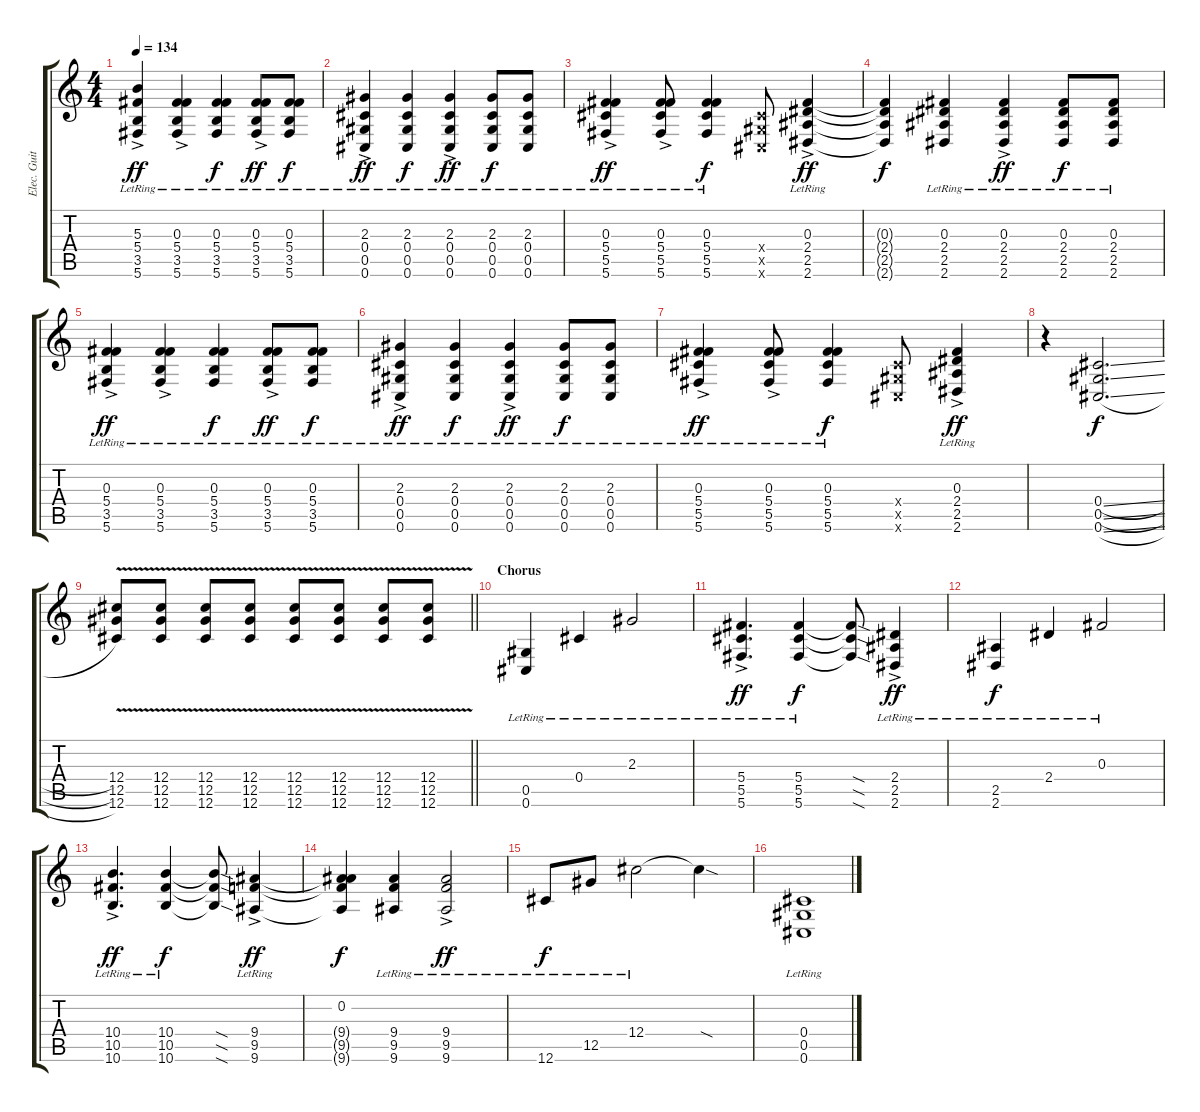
\track ("Elec. Guitar - Rhythm (Mike Turner)" "Elec. Guit") {instrument overdrivenguitar}
\staff {score tabs}
\tuning (Eb4 Bb3 Gb3 Db3 Ab2 Db2) {hide}
\ts (4 4)
\tempo 134
\clef g2
\ks c
(5.3{lr} 5.4{ac lr} 3.5{ac lr} 5.6{ac lr}).4{dy ff} (0.3{lr} 5.4{ac lr} 3.5{ac lr} 5.6{ac lr}).4 (0.3{lr} 5.4{lr} 3.5{lr} 5.6{lr}).4{dy f} (0.3{lr} 5.4{ac lr} 3.5{ac lr} 5.6{ac lr}).8{dy ff} (0.3{lr} 5.4{lr} 3.5{lr} 5.6{lr}).8{dy f} |
(2.3{lr} 0.4{ac lr} 0.5{ac lr} 0.6{ac lr}).4{dy ff} (2.3{lr} 0.4{lr} 0.5{lr} 0.6{lr}).4{dy f} (2.3{lr} 0.4{ac lr} 0.5{ac lr} 0.6{ac lr}).4{dy ff} (2.3{lr} 0.4{lr} 0.5{lr} 0.6{lr}).8{dy f} (2.3{lr} 0.4{lr} 0.5{lr} 0.6{lr}).8 |
(0.3{lr} 5.4{ac lr} 5.5{ac lr} 5.6{ac lr}).4{dy ff} (0.3{lr} 5.4{ac lr} 5.5{ac lr} 5.6{ac lr}).8 (0.3{lr} 5.4{lr} 5.5{lr} 5.6{lr}).4{dy f} (0.4{x} 0.5{x} 0.6{x}).8 (0.3{lr} 2.4{ac lr} 2.5{ac lr} 2.6{ac lr}).4{dy ff} |
(0.3{t} 2.4{t} 2.5{t} 2.6{t}).4{dy f} (0.3{lr} 2.4{lr} 2.5{lr} 2.6{lr}).4 (0.3{lr} 2.4{ac lr} 2.5{ac lr} 2.6{ac lr}).4{dy ff} (0.3{lr} 2.4{lr} 2.5{lr} 2.6{lr}).8{dy f} (0.3{lr} 2.4{lr} 2.5{lr} 2.6{lr}).8 |
(0.3{lr} 5.4{ac lr} 3.5{ac lr} 5.6{ac lr}).4{dy ff} (0.3{lr} 5.4{ac lr} 3.5{ac lr} 5.6{ac lr}).4 (0.3{lr} 5.4{lr} 3.5{lr} 5.6{lr}).4{dy f} (0.3{lr} 5.4{ac lr} 3.5{ac lr} 5.6{ac lr}).8{dy ff} (0.3{lr} 5.4{lr} 3.5{lr} 5.6{lr}).8{dy f} |
(2.3{lr} 0.4{ac lr} 0.5{ac lr} 0.6{ac lr}).4{dy ff} (2.3{lr} 0.4{lr} 0.5{lr} 0.6{lr}).4{dy f} (2.3{lr} 0.4{ac lr} 0.5{ac lr} 0.6{ac lr}).4{dy ff} (2.3{lr} 0.4{lr} 0.5{lr} 0.6{lr}).8{dy f} (2.3{lr} 0.4{lr} 0.5{lr} 0.6{lr}).8 |
(0.3{lr} 5.4{ac lr} 5.5{ac lr} 5.6{ac lr}).4{dy ff} (0.3{lr} 5.4{ac lr} 5.5{ac lr} 5.6{ac lr}).8 (0.3{lr} 5.4{lr} 5.5{lr} 5.6{lr}).4{dy f} (0.4{x} 0.5{x} 0.6{x}).8 (0.3{lr} 2.4{ac lr} 2.5{ac lr} 2.6{ac lr}).4{dy ff} |
r.4{instrument overdrivenguitar} (0.4{sl} 0.5{sl} 0.6{sl}).2{d dy f} |
\barLineRight lightlight
(12.4{v} 12.5{v} 12.6{v}).8 (12.4{v} 12.5{v} 12.6{v}).8 (12.4{v} 12.5{v} 12.6{v}).8 (12.4{v} 12.5{v} 12.6{v}).8 (12.4{v} 12.5{v} 12.6{v}).8 (12.4{v} 12.5{v} 12.6{v}).8 (12.4{v} 12.5{v} 12.6{v}).8 (12.4{v} 12.5{v} 12.6{v}).8 |
\section ("" "Chorus")
(0.5{lr} 0.6{lr}).4 0.4{lr}.4 2.3{lr}.2 |
(5.4{ac lr} 5.5{ac lr} 5.6{ac lr}).4{d dy ff} (5.4{lr} 5.5{lr} 5.6{lr}).4{dy f} (5.4{sod t} 5.5{sod t} 5.6{sod t}).8 (2.4{ac lr} 2.5{ac lr} 2.6{ac lr}).4{dy ff} |
(2.5{lr} 2.6{lr}).4{dy f} 2.4{lr}.4 0.3{lr}.2 |
(10.4{ac lr} 10.5{ac lr} 10.6{ac lr}).4{d dy ff} (10.4{lr} 10.5{lr} 10.6{lr}).4{dy f} (10.4{sod t} 10.5{sod t} 10.6{sod t}).8 (9.4{ac lr} 9.5{ac lr} 9.6{ac lr}).4{dy ff} |
(0.2 9.4{t} 9.5{t} 9.6{t}).4{dy f} (9.4{lr} 9.5{lr} 9.6{lr}).4 (9.4{ac lr} 9.5{ac lr} 9.6{ac lr}).2{dy ff} |
12.6{lr}.8{dy f} 12.5{lr}.8 12.4{lr}.2 12.4{sod t}.4 |
(0.4 0.5{lr} 0.6{lr}).1
